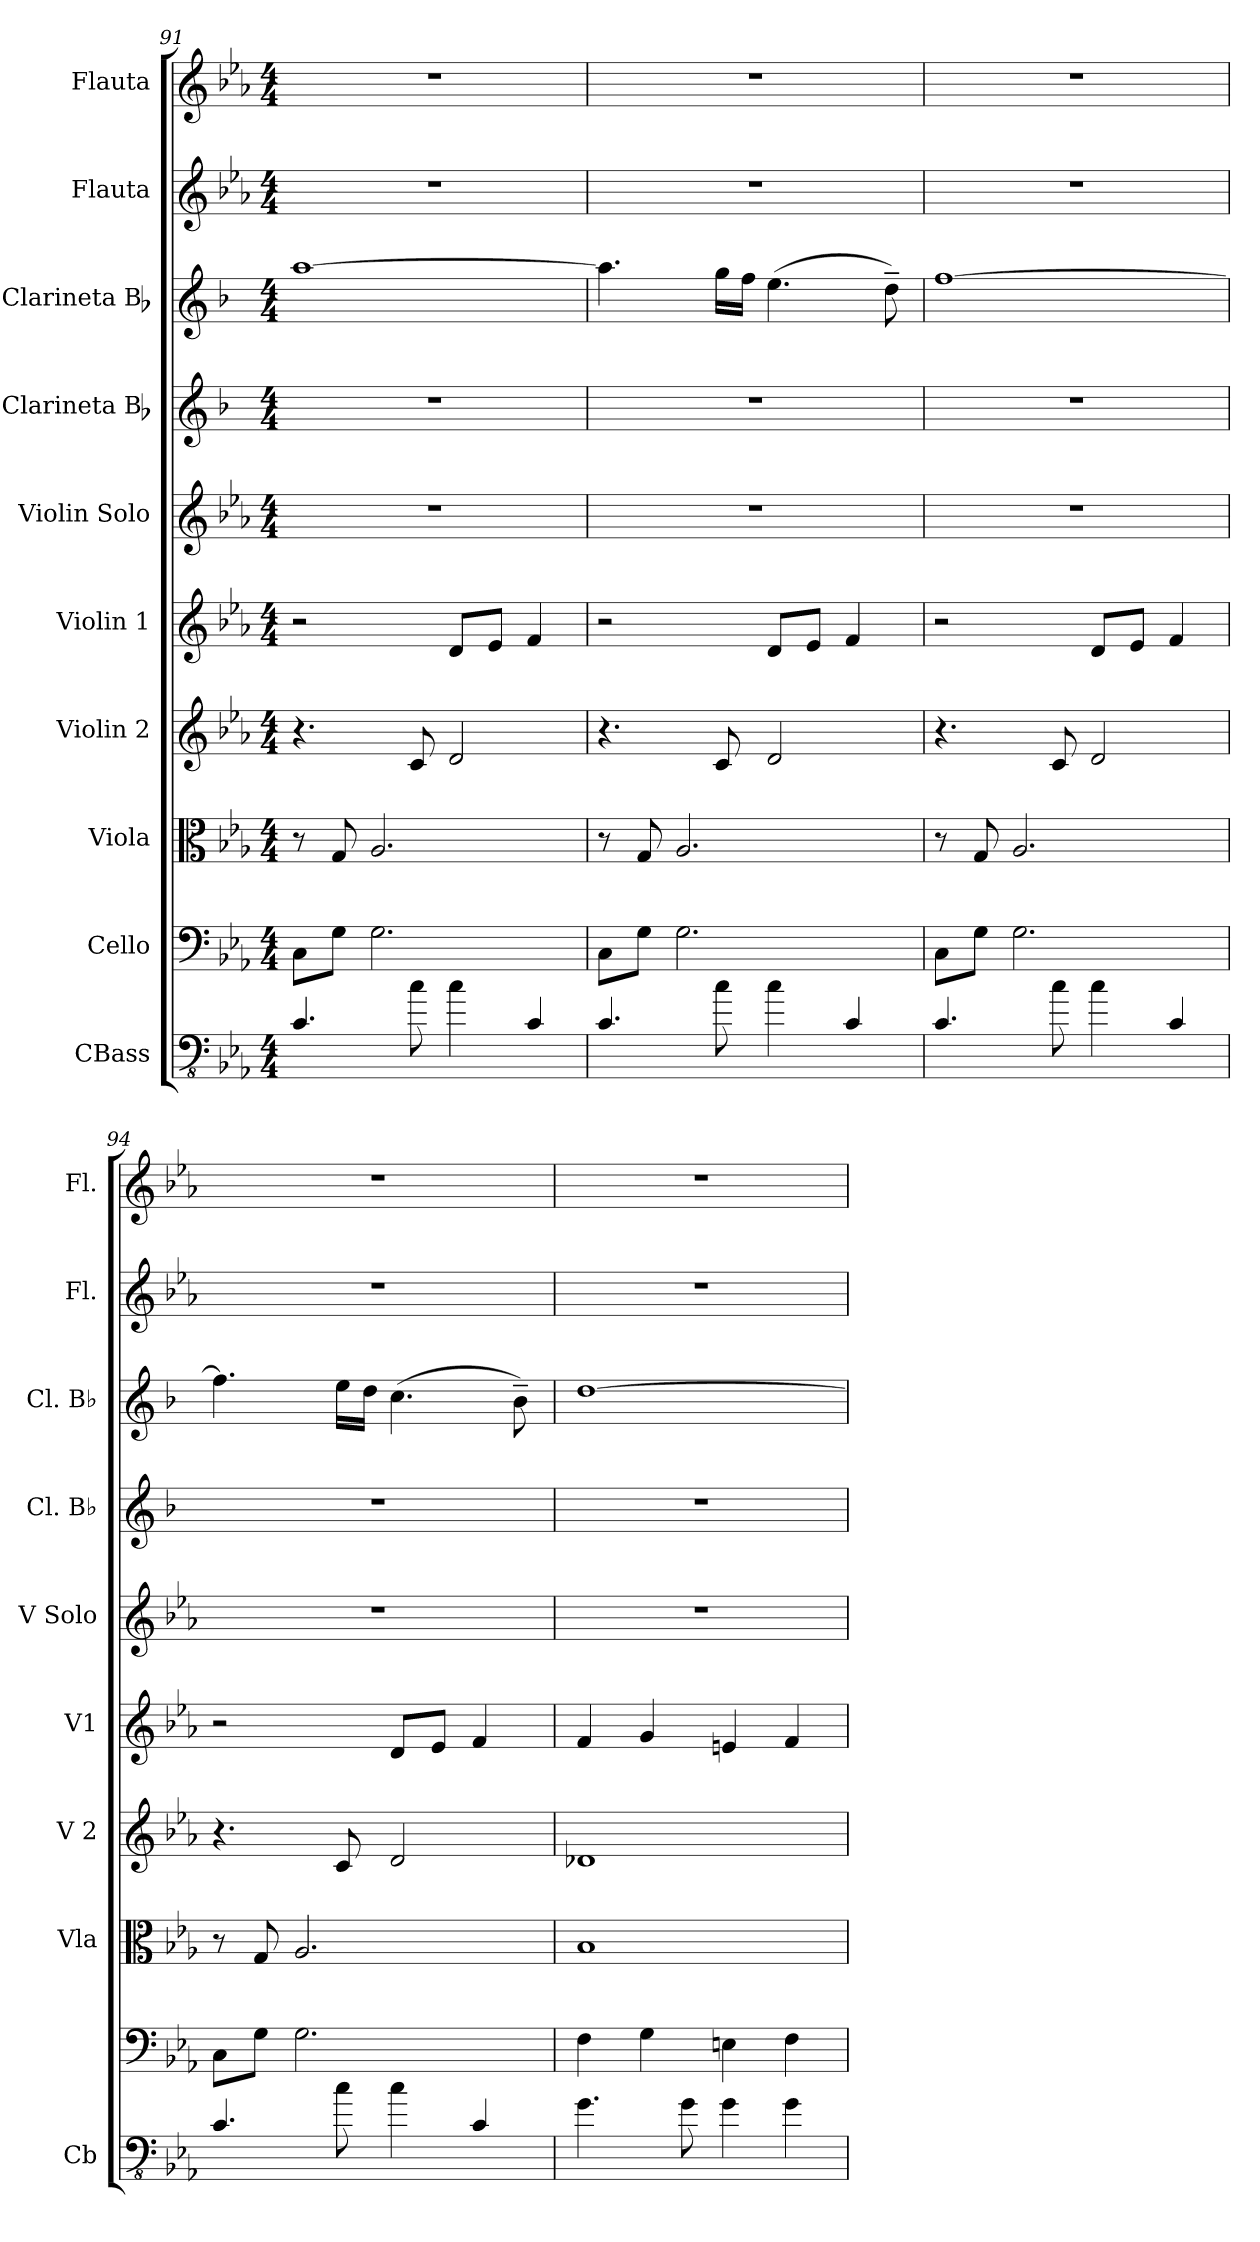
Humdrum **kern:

**kern	**kern	**kern	**kern	**kern	**kern	**kern	**kern	**kern	**kern
*part10	*part9	*part8	*part7	*part6	*part5	*part4	*part3	*part2	*part1
*staff10	*staff9	*staff8	*staff7	*staff6	*staff5	*staff4	*staff3	*staff2	*staff1
*I"CBass	*I"Cello	*I"Viola	*I"Violin 2	*I"Violin 1	*I"Violin Solo	*I"Clarineta Bb	*I"Clarineta Bb	*I"Flauta	*I"Flauta
*I'Cb	*	*I'Vla	*I'V 2	*I'V1	*I'V Solo	*I'Cl. Bb	*I'Cl. Bb	*I'Fl.	*I'Fl.
*clefFv4	*clefF4	*clefC3	*clefG2	*clefG2	*clefG2	*clefG2	*clefG2	*clefG2	*clefG2
*ITrd7c12	*	*	*	*	*	*ITrd1c2	*ITrd1c2	*	*
*k[b-e-a-]	*k[b-e-a-]	*k[b-e-a-]	*k[b-e-a-]	*k[b-e-a-]	*k[b-e-a-]	*k[b-e-a-]	*k[b-e-a-]	*k[b-e-a-]	*k[b-e-a-]
*M4/4	*M4/4	*M4/4	*M4/4	*M4/4	*M4/4	*M4/4	*M4/4	*M4/4	*M4/4
=91	=91	=91	=91	=91	=91	=91	=91	=91	=91
4.CC/	8C\L	8r	4.r	2r	1r	1r	[1gg	1r	1r
.	8G\J	8G/	.	.	.	.	.	.	.
.	2.G\	2.A-/	.	.	.	.	.	.	.
8C\	.	.	8c/	.	.	.	.	.	.
4C\	.	.	2d/	8d/L	.	.	.	.	.
.	.	.	.	8e-/J	.	.	.	.	.
4CC/	.	.	.	4f/	.	.	.	.	.
=92	=92	=92	=92	=92	=92	=92	=92	=92	=92
4.CC/	8C\L	8r	4.r	2r	1r	1r	4.gg\]	1r	1r
.	8G\J	8G/	.	.	.	.	.	.	.
.	2.G\	2.A-/	.	.	.	.	.	.	.
8C\	.	.	8c/	.	.	.	16ff\LL	.	.
.	.	.	.	.	.	.	16ee-\JJ	.	.
4C\	.	.	2d/	8d/L	.	.	(4.dd\	.	.
.	.	.	.	8e-/J	.	.	.	.	.
4CC/	.	.	.	4f/	.	.	.	.	.
.	.	.	.	.	.	.	8cc~\)	.	.
=93	=93	=93	=93	=93	=93	=93	=93	=93	=93
4.CC/	8C\L	8r	4.r	2r	1r	1r	[1ee-	1r	1r
.	8G\J	8G/	.	.	.	.	.	.	.
.	2.G\	2.A-/	.	.	.	.	.	.	.
8C\	.	.	8c/	.	.	.	.	.	.
4C\	.	.	2d/	8d/L	.	.	.	.	.
.	.	.	.	8e-/J	.	.	.	.	.
4CC/	.	.	.	4f/	.	.	.	.	.
=94	=94	=94	=94	=94	=94	=94	=94	=94	=94
4.CC/	8C\L	8r	4.r	2r	1r	1r	4.ee-\]	1r	1r
.	8G\J	8G/	.	.	.	.	.	.	.
.	2.G\	2.A-/	.	.	.	.	.	.	.
8C\	.	.	8c/	.	.	.	16dd\LL	.	.
.	.	.	.	.	.	.	16cc\JJ	.	.
4C\	.	.	2d/	8d/L	.	.	(4.b-\	.	.
.	.	.	.	8e-/J	.	.	.	.	.
4CC/	.	.	.	4f/	.	.	.	.	.
.	.	.	.	.	.	.	8a-~\)	.	.
!!LO:PB:g=z
=95	=95	=95	=95	=95	=95	=95	=95	=95	=95
4.GG\	4F\	1B-	1d-X	4f/	1r	1r	[1cc	1r	1r
.	4G\	.	.	4g/	.	.	.	.	.
8GG\	.	.	.	.	.	.	.	.	.
4GG\	4En\	.	.	4en/	.	.	.	.	.
4GG\	4F\	.	.	4f/	.	.	.	.	.
=	=	=	=	=	=	=	=	=	=
*-	*-	*-	*-	*-	*-	*-	*-	*-	*-
